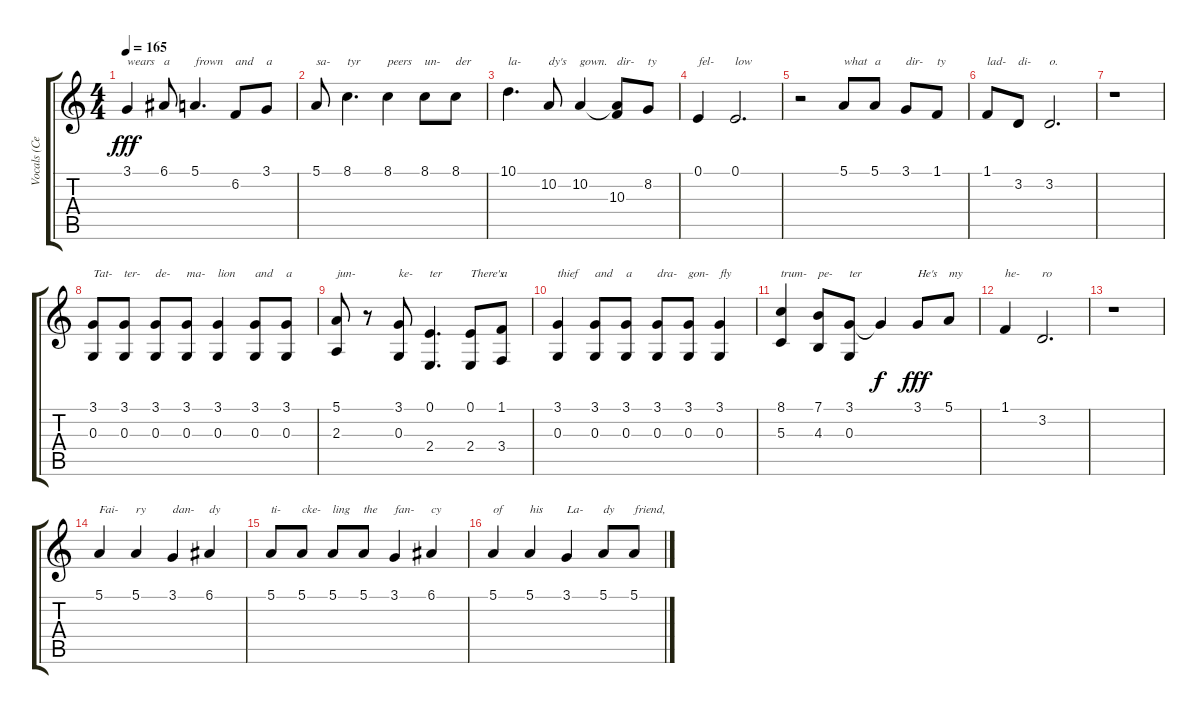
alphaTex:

\track ("Vocals (Center)" "Vocals (Ce") {instrument lead6voice}
\staff {score tabs}
\tuning (E4 B3 G3 D3 A2 E2) {hide}
\ts (4 4)
\tempo 165
\clef g2
\ks c
3.1.4{txt "wears" dy fff} 6.1.8{txt "a"} 5.1.4{d txt "frown"} 6.2.8{txt "and"} 3.1.8{txt "a"} |
5.1.8{txt "sa-"} 8.1.4{d txt "tyr"} 8.1.4{txt "peers"} 8.1.8{txt "un-"} 8.1.8{txt "der"} |
10.1.4{d txt "la-"} 10.2.8{txt "dy's"} 10.2.4{txt "gown."} (10.2{t} 10.3).8{txt "dir-"} 8.2.8{txt "ty"} |
0.1.4{txt "fel-"} 0.1.2{d txt "low"} |
r.2 5.1.8{txt "what"} 5.1.8{txt "a"} 3.1.8{txt "dir-"} 1.1.8{txt "ty"} |
1.1.8{txt "lad-"} 3.2.8{txt "di-"} 3.2.2{d txt "o."} |
r.1 |
(3.1 0.3).8{txt "Tat-"} (3.1 0.3).8{txt "ter-"} (3.1 0.3).8{txt "de-"} (3.1 0.3).8{txt "ma-"} (3.1 0.3).4{txt "lion"} (3.1 0.3).8{txt "and"} (3.1 0.3).8{txt "a"} |
(5.1 2.3).8{txt "jun-"} r.8 (3.1 0.3).8{txt "ke-"} (0.1 2.4).4{d txt "ter"} (0.1 2.4).8{txt "There's"} (1.1 3.4).8{txt "a"} |
(3.1 0.3).4{txt "thief"} (3.1 0.3).8{txt "and"} (3.1 0.3).8{txt "a"} (3.1 0.3).8{txt "dra-"} (3.1 0.3).8{txt "gon-"} (3.1 0.3).4{txt "fly"} |
(8.1 5.3).4{txt "trum-"} (7.1 4.3).8{txt "pe-"} (3.1 0.3).8{txt "ter"} 3.1{t}.4{dy f} 3.1.8{txt "He's" dy fff} 5.1.8{txt "my"} |
1.1.4{txt "he-"} 3.2.2{d txt "ro"} |
r.1 |
5.1.4{txt "Fai-"} 5.1.4{txt "ry"} 3.1.4{txt "dan-"} 6.1.4{txt "dy"} |
5.1.8{txt "ti-"} 5.1.8{txt "cke-"} 5.1.8{txt "ling"} 5.1.8{txt "the"} 3.1.4{txt "fan-"} 6.1.4{txt "cy"} |
5.1.4{txt "of"} 5.1.4{txt "his"} 3.1.4{txt "La-"} 5.1.8{txt "dy"} 5.1.8{txt "friend,"}
